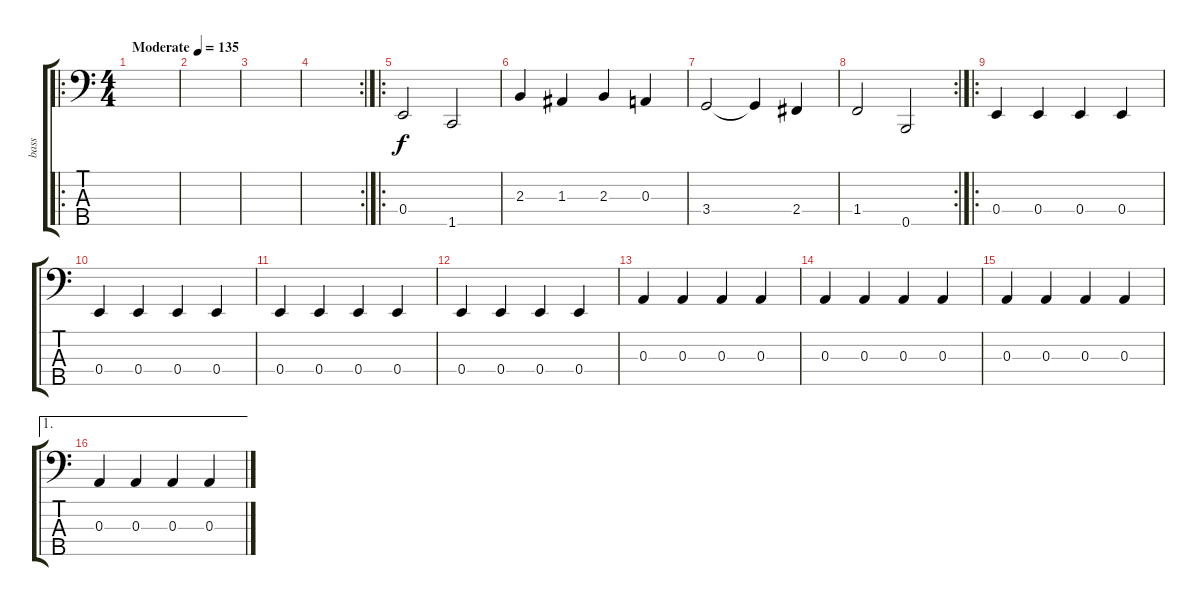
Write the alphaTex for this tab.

\track ("bass" "bass") {instrument electricbassfinger}
\staff {score tabs}
\tuning (G2 D2 A1 E1 B0) {hide}
\ro
\ts (4 4)
\tempo (135 "Moderate")
\clef f4
\ks c
|
|
|
\rc 2
|
\ro
0.4.2 1.5.2 |
2.3.4 1.3.4 2.3.4 0.3.4 |
3.4.2 3.4{t}.4 2.4.4 |
\rc 2
1.4.2 0.5.2 |
\ro
0.4.4 0.4.4 0.4.4 0.4.4 |
0.4.4 0.4.4 0.4.4 0.4.4 |
0.4.4 0.4.4 0.4.4 0.4.4 |
0.4.4 0.4.4 0.4.4 0.4.4 |
0.3.4 0.3.4 0.3.4 0.3.4 |
0.3.4 0.3.4 0.3.4 0.3.4 |
0.3.4 0.3.4 0.3.4 0.3.4 |
\ae 1
0.3.4 0.3.4 0.3.4 0.3.4
